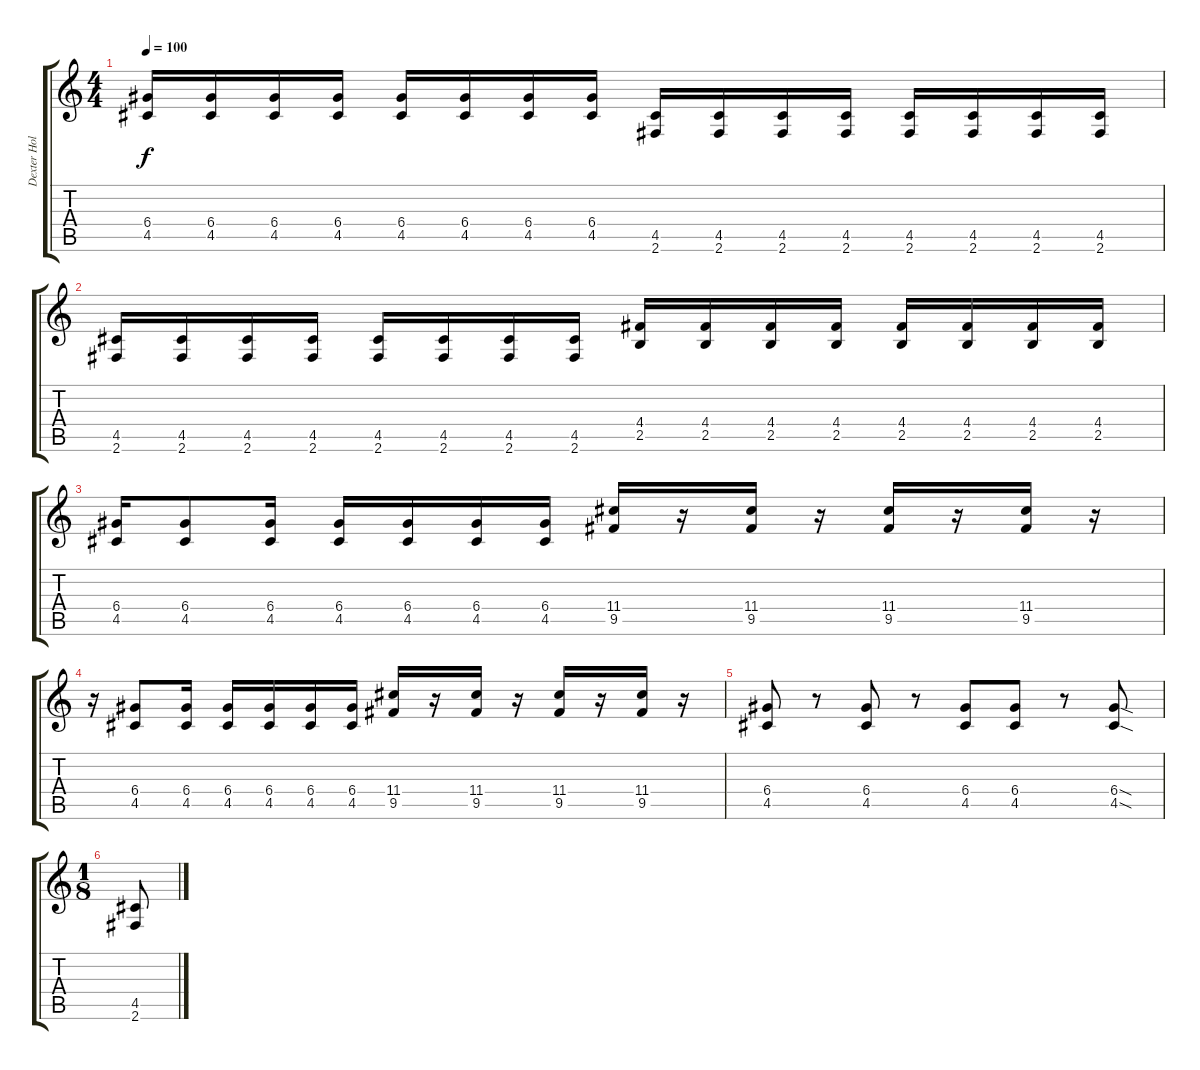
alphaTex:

\track ("Dexter Holland" "Dexter Hol") {instrument distortionguitar}
\staff {score tabs}
\tuning (E4 B3 G3 D3 A2 E2) {hide}
\ts (4 4)
\tempo 100
\clef g2
\ks c
(6.4 4.5).16{dy f} (6.4 4.5).16 (6.4 4.5).16 (6.4 4.5).16 (6.4 4.5).16 (6.4 4.5).16 (6.4 4.5).16 (6.4 4.5).16 (4.5 2.6).16 (4.5 2.6).16 (4.5 2.6).16 (4.5 2.6).16 (4.5 2.6).16 (4.5 2.6).16 (4.5 2.6).16 (4.5 2.6).16 |
(4.5 2.6).16 (4.5 2.6).16 (4.5 2.6).16 (4.5 2.6).16 (4.5 2.6).16 (4.5 2.6).16 (4.5 2.6).16 (4.5 2.6).16 (4.4 2.5).16 (4.4 2.5).16 (4.4 2.5).16 (4.4 2.5).16 (4.4 2.5).16 (4.4 2.5).16 (4.4 2.5).16 (4.4 2.5).16 |
(6.4 4.5).16 (6.4 4.5).8 (6.4 4.5).16 (6.4 4.5).16 (6.4 4.5).16 (6.4 4.5).16 (6.4 4.5).16 (11.4 9.5).16 r.16 (11.4 9.5).16 r.16 (11.4 9.5).16 r.16 (11.4 9.5).16 r.16 |
r.16 (6.4 4.5).8 (6.4 4.5).16 (6.4 4.5).16 (6.4 4.5).16 (6.4 4.5).16 (6.4 4.5).16 (11.4 9.5).16 r.16 (11.4 9.5).16 r.16 (11.4 9.5).16 r.16 (11.4 9.5).16 r.16 |
(6.4 4.5).8 r.8 (6.4 4.5).8 r.8 (6.4 4.5).8 (6.4 4.5).8 r.8 (6.4{sod} 4.5{sod}).8 |
\ts (1 8)
(4.5 2.6).8
